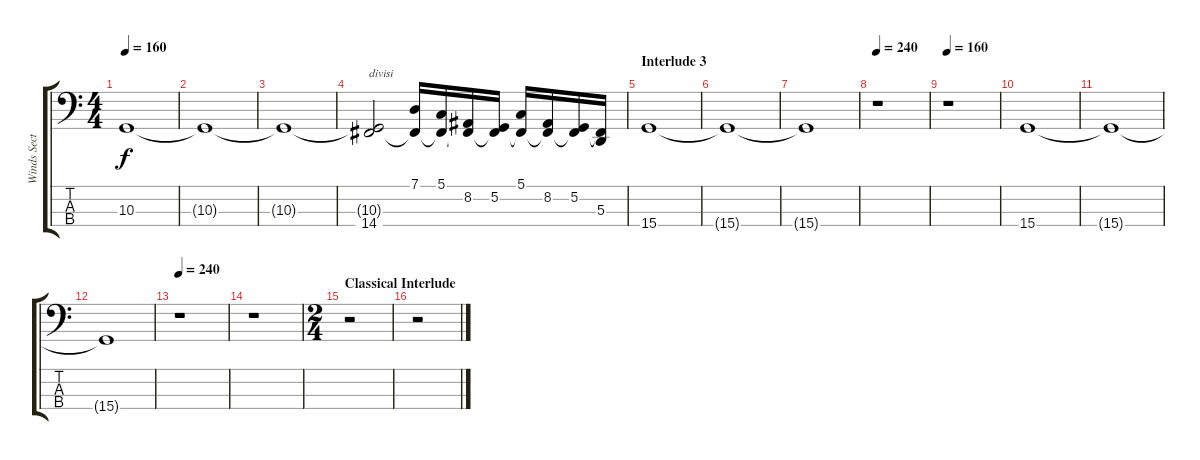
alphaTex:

\track ("Winds Section" "Winds Sect") {instrument bassoon}
\staff {score tabs}
\tuning (G2 D2 A1 E1) {hide}
\ts (4 4)
\tempo 160
\clef f4
\ks c
10.3.1{dy f} |
10.3{t}.1 |
10.3{t}.1 |
(10.3{t} 14.4).2{txt "divisi"} (7.1 14.4{t}).16 (5.1 14.4{t}).16 (8.2 14.4{t}).16 (5.2 14.4{t}).16 (5.1 14.4{t}).16 (8.2 14.4{t}).16 (5.2 14.4{t}).16 (5.3 14.4{t}).16 |
\section ("" "Interlude 3")
15.4.1 |
15.4{t}.1 |
15.4{t}.1 |
\tempo 240
r.1 |
\tempo 160
r.1 |
15.4.1 |
15.4{t}.1 |
15.4{t}.1 |
\tempo 240
r.1 |
r.1 |
\ts (2 4)
\section ("" "Classical Interlude")
r.2 |
r.2
